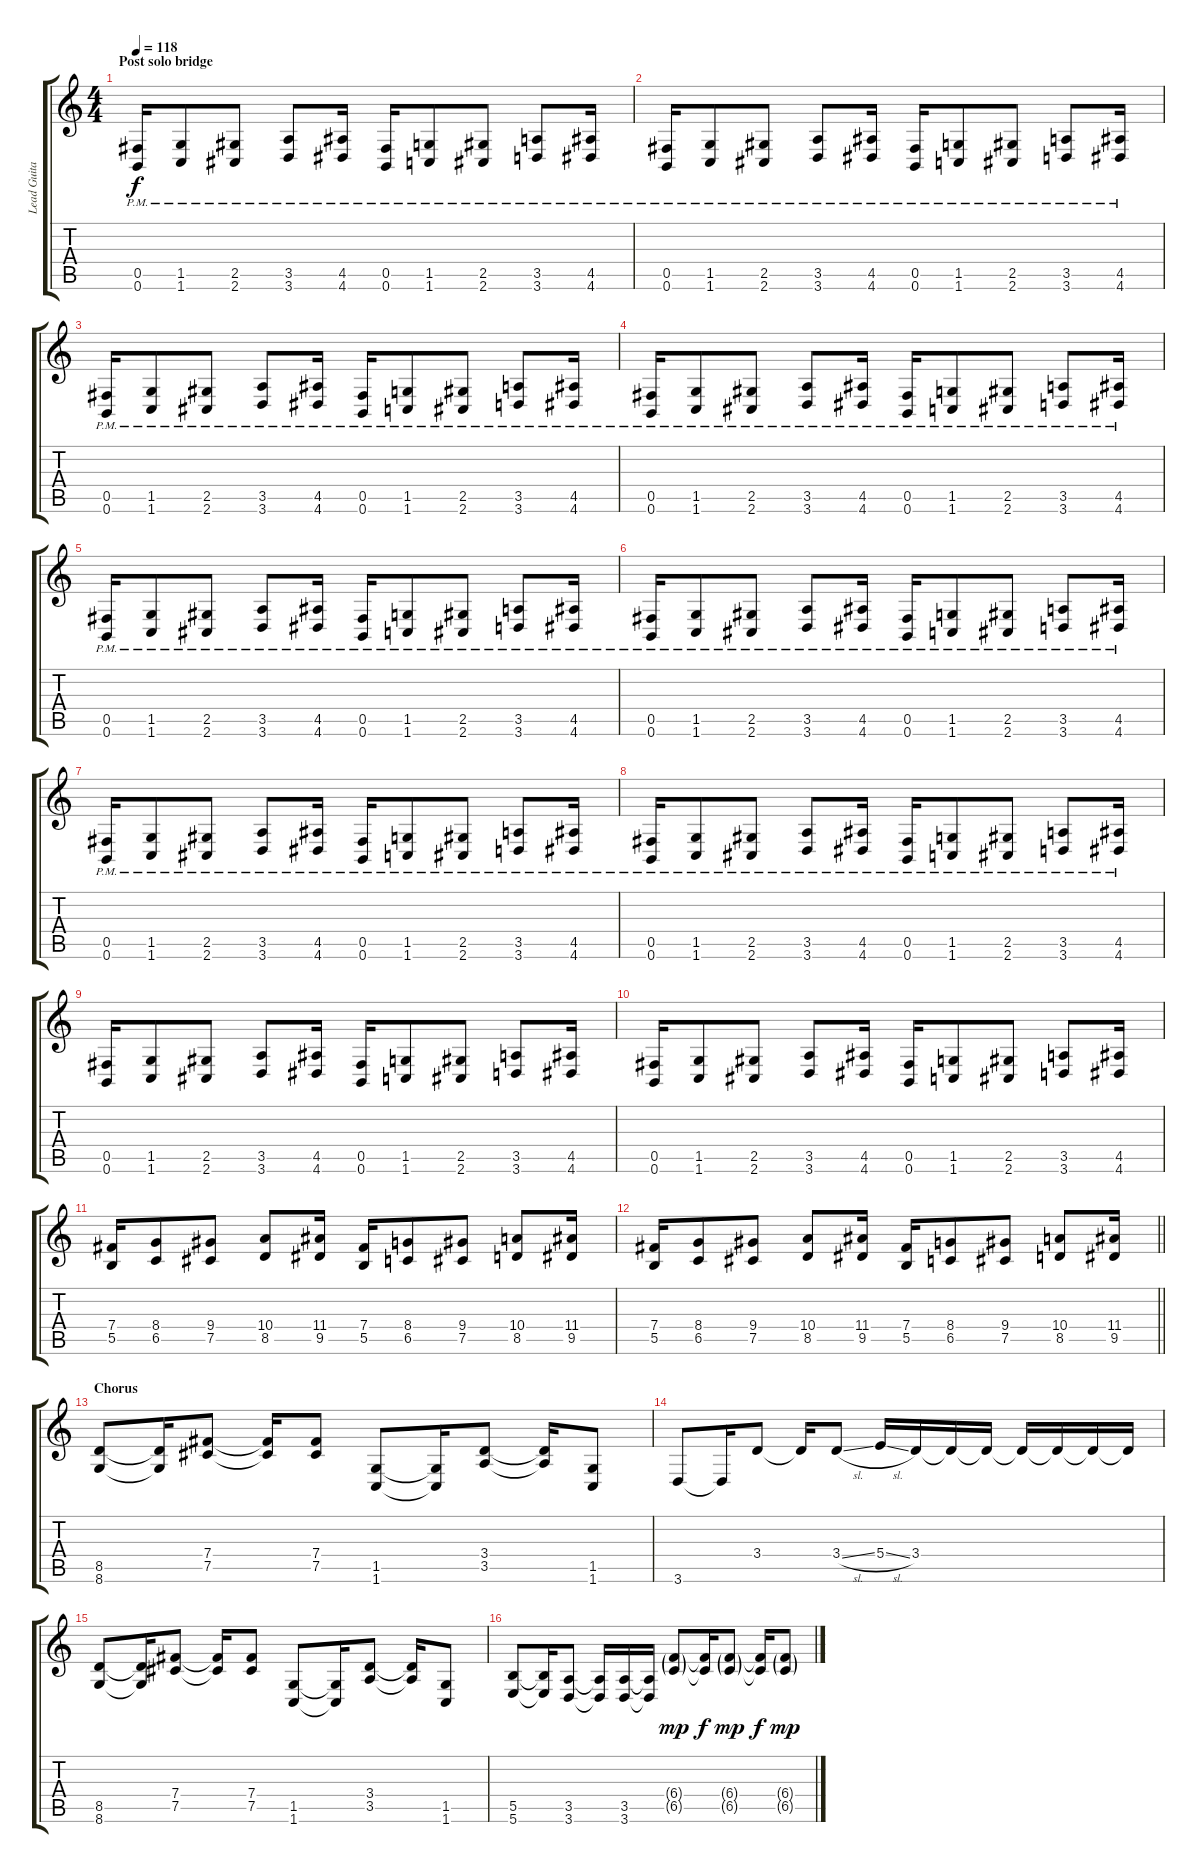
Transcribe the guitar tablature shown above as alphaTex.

\track ("Lead Guitar" "Lead Guita") {instrument distortionguitar}
\staff {score tabs}
\tuning (Db4 Ab3 E3 B2 Gb2 B1) {hide}
\ts (4 4)
\section ("" "Post solo bridge")
\tempo 118
\clef g2
\ks c
(0.5{pm} 0.6{pm}).16{dy f volume 16 balance 0} (1.5{pm} 1.6{pm}).8 (2.5{pm} 2.6{pm}).8 (3.5{pm} 3.6{pm}).8 (4.5{pm} 4.6{pm}).16 (0.5{pm} 0.6{pm}).16 (1.5{pm} 1.6{pm}).8 (2.5{pm} 2.6{pm}).8 (3.5{pm} 3.6{pm}).8 (4.5{pm} 4.6{pm}).16 |
(0.5{pm} 0.6{pm}).16 (1.5{pm} 1.6{pm}).8 (2.5{pm} 2.6{pm}).8 (3.5{pm} 3.6{pm}).8 (4.5{pm} 4.6{pm}).16 (0.5{pm} 0.6{pm}).16 (1.5{pm} 1.6{pm}).8 (2.5{pm} 2.6{pm}).8 (3.5{pm} 3.6{pm}).8 (4.5{pm} 4.6{pm}).16 |
(0.5{pm} 0.6{pm}).16 (1.5{pm} 1.6{pm}).8 (2.5{pm} 2.6{pm}).8 (3.5{pm} 3.6{pm}).8 (4.5{pm} 4.6{pm}).16 (0.5{pm} 0.6{pm}).16 (1.5{pm} 1.6{pm}).8 (2.5{pm} 2.6{pm}).8 (3.5{pm} 3.6{pm}).8 (4.5{pm} 4.6{pm}).16 |
(0.5{pm} 0.6{pm}).16 (1.5{pm} 1.6{pm}).8 (2.5{pm} 2.6{pm}).8 (3.5{pm} 3.6{pm}).8 (4.5{pm} 4.6{pm}).16 (0.5{pm} 0.6{pm}).16 (1.5{pm} 1.6{pm}).8 (2.5{pm} 2.6{pm}).8 (3.5{pm} 3.6{pm}).8 (4.5{pm} 4.6{pm}).16 |
(0.5{pm} 0.6{pm}).16 (1.5{pm} 1.6{pm}).8 (2.5{pm} 2.6{pm}).8 (3.5{pm} 3.6{pm}).8 (4.5{pm} 4.6{pm}).16 (0.5{pm} 0.6{pm}).16 (1.5{pm} 1.6{pm}).8 (2.5{pm} 2.6{pm}).8 (3.5{pm} 3.6{pm}).8 (4.5{pm} 4.6{pm}).16 |
(0.5{pm} 0.6{pm}).16 (1.5{pm} 1.6{pm}).8 (2.5{pm} 2.6{pm}).8 (3.5{pm} 3.6{pm}).8 (4.5{pm} 4.6{pm}).16 (0.5{pm} 0.6{pm}).16 (1.5{pm} 1.6{pm}).8 (2.5{pm} 2.6{pm}).8 (3.5{pm} 3.6{pm}).8 (4.5{pm} 4.6{pm}).16 |
(0.5{pm} 0.6{pm}).16 (1.5{pm} 1.6{pm}).8 (2.5{pm} 2.6{pm}).8 (3.5{pm} 3.6{pm}).8 (4.5{pm} 4.6{pm}).16 (0.5{pm} 0.6{pm}).16 (1.5{pm} 1.6{pm}).8 (2.5{pm} 2.6{pm}).8 (3.5{pm} 3.6{pm}).8 (4.5{pm} 4.6{pm}).16 |
(0.5{pm} 0.6{pm}).16 (1.5{pm} 1.6{pm}).8 (2.5{pm} 2.6{pm}).8 (3.5{pm} 3.6{pm}).8 (4.5{pm} 4.6{pm}).16 (0.5{pm} 0.6{pm}).16 (1.5{pm} 1.6{pm}).8 (2.5{pm} 2.6{pm}).8 (3.5{pm} 3.6{pm}).8 (4.5{pm} 4.6{pm}).16 |
(0.5 0.6).16 (1.5 1.6).8 (2.5 2.6).8 (3.5 3.6).8 (4.5 4.6).16 (0.5 0.6).16 (1.5 1.6).8 (2.5 2.6).8 (3.5 3.6).8 (4.5 4.6).16 |
(0.5 0.6).16 (1.5 1.6).8 (2.5 2.6).8 (3.5 3.6).8 (4.5 4.6).16 (0.5 0.6).16 (1.5 1.6).8 (2.5 2.6).8 (3.5 3.6).8 (4.5 4.6).16 |
(7.4 5.5).16 (8.4 6.5).8 (9.4 7.5).8 (10.4 8.5).8 (11.4 9.5).16 (7.4 5.5).16 (8.4 6.5).8 (9.4 7.5).8 (10.4 8.5).8 (11.4 9.5).16 |
\barLineRight lightlight
(7.4 5.5).16 (8.4 6.5).8 (9.4 7.5).8 (10.4 8.5).8 (11.4 9.5).16 (7.4 5.5).16 (8.4 6.5).8 (9.4 7.5).8 (10.4 8.5).8 (11.4 9.5).16 |
\section ("" "Chorus")
(8.5 8.6).8 (8.5{t} 8.6{t}).16 (7.4 7.5).8 (7.4{t} 7.5{t}).16 (7.4 7.5).8 (1.5 1.6).8 (1.5{t} 1.6{t}).16 (3.4 3.5).8 (3.4{t} 3.5{t}).16 (1.5 1.6).8 |
3.6.8 3.6{t}.16 3.4.8 3.4{t}.16 3.4{sl}.8 5.4{sl}.16 3.4.16 3.4{t}.16 3.4{t}.16 3.4{t}.16 3.4{t}.16 3.4{t}.16 3.4{t}.16 |
(8.5 8.6).8 (8.5{t} 8.6{t}).16 (7.4 7.5).8 (7.4{t} 7.5{t}).16 (7.4 7.5).8 (1.5 1.6).8 (1.5{t} 1.6{t}).16 (3.4 3.5).8 (3.4{t} 3.5{t}).16 (1.5 1.6).8 |
(5.5 5.6).8 (5.5{t} 5.6{t}).16 (3.5 3.6).8 (3.5{t} 3.6{t}).16 (3.5 3.6).16 (3.5{t} 3.6{t}).16 (6.4{g} 6.5{g}).8{dy mp} (6.4{t} 6.5{t}).16{dy f} (6.4{g} 6.5{g}).8{dy mp} (6.4{t} 6.5{t}).16{dy f} (6.4{g} 6.5{g}).8{dy mp}
